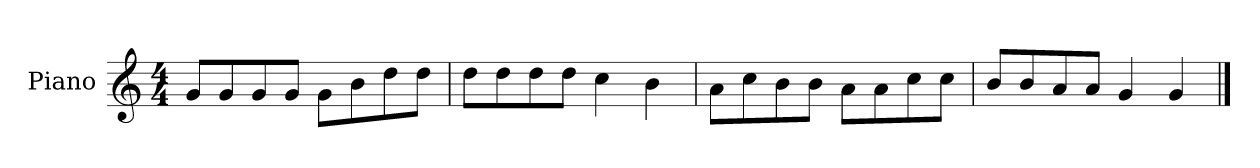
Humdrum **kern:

**kern
*part1
*staff1
*I"Piano
*I'P-no
*clefG2
*k[]
*M4/4
*MM90
=1
8g/L
8g/
8g/
8g/J
8g\L
8b\
8dd\
8dd\J
=2
8dd\L
8dd\
8dd\
8dd\J
4cc\
4b\
=3
8a\L
8cc\
8b\
8b\J
8a\L
8a\
8cc\
8cc\J
=4
8b/L
8b/
8a/
8a/J
4g/
4g/
==
*-
